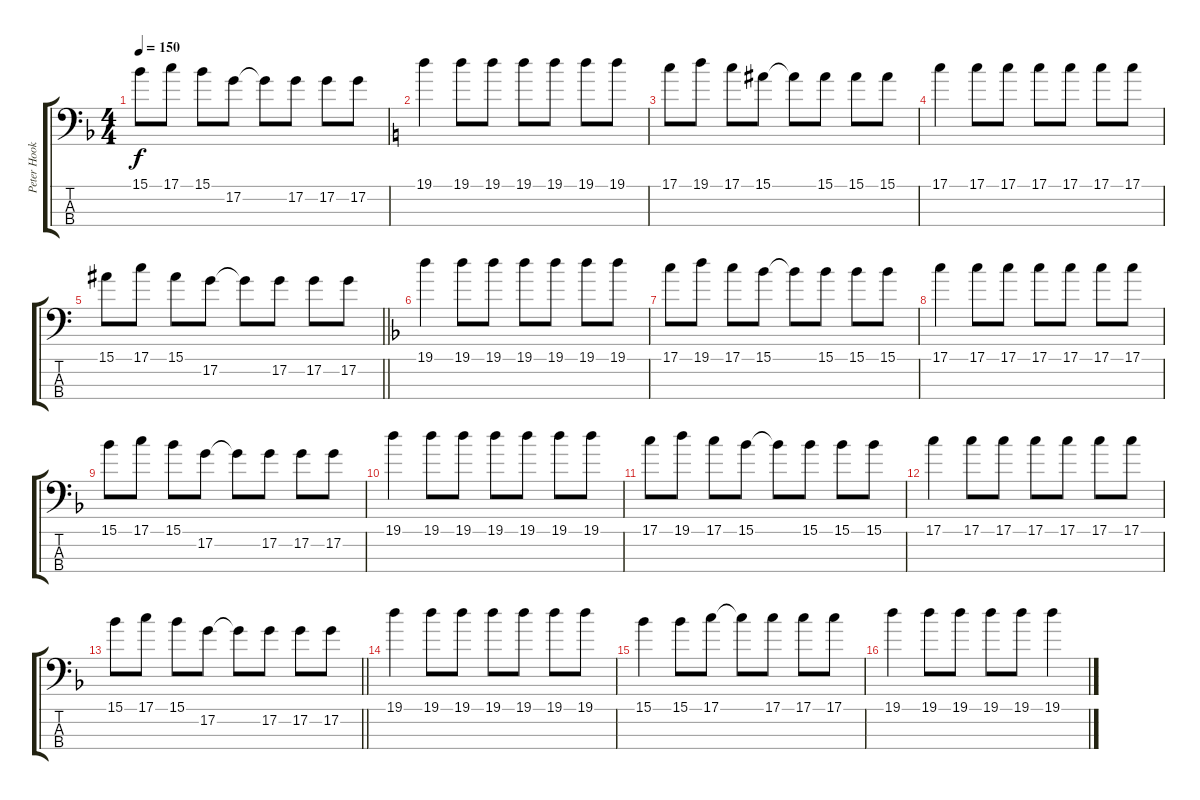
\track ("Peter Hook (Bass)" "Peter Hook") {instrument electricbassfinger}
\staff {score tabs}
\tuning (G2 D2 A1 E1) {hide}
\ts (4 4)
\tempo 150
\clef f4
\ks f
15.1.8{dy f} 17.1.8 15.1.8 17.2.8 17.2{t}.8 17.2.8 17.2.8 17.2.8 |
\ks c
19.1.4 19.1.8 19.1.8 19.1.8 19.1.8 19.1.8 19.1.8 |
17.1.8 19.1.8 17.1.8 15.1.8 15.1{t}.8 15.1.8 15.1.8 15.1.8 |
17.1.4 17.1.8 17.1.8 17.1.8 17.1.8 17.1.8 17.1.8 |
\barLineRight lightlight
15.1.8 17.1.8 15.1.8 17.2.8 17.2{t}.8 17.2.8 17.2.8 17.2.8 |
\ks f
19.1.4 19.1.8 19.1.8 19.1.8 19.1.8 19.1.8 19.1.8 |
17.1.8 19.1.8 17.1.8 15.1.8 15.1{t}.8 15.1.8 15.1.8 15.1.8 |
17.1.4 17.1.8 17.1.8 17.1.8 17.1.8 17.1.8 17.1.8 |
15.1.8 17.1.8 15.1.8 17.2.8 17.2{t}.8 17.2.8 17.2.8 17.2.8 |
19.1.4 19.1.8 19.1.8 19.1.8 19.1.8 19.1.8 19.1.8 |
17.1.8 19.1.8 17.1.8 15.1.8 15.1{t}.8 15.1.8 15.1.8 15.1.8 |
17.1.4 17.1.8 17.1.8 17.1.8 17.1.8 17.1.8 17.1.8 |
\barLineRight lightlight
15.1.8 17.1.8 15.1.8 17.2.8 17.2{t}.8 17.2.8 17.2.8 17.2.8 |
19.1.4 19.1.8 19.1.8 19.1.8 19.1.8 19.1.8 19.1.8 |
15.1.4 15.1.8 17.1.8 17.1{t}.8 17.1.8 17.1.8 17.1.8 |
19.1.4 19.1.8 19.1.8 19.1.8 19.1.8 19.1.4
